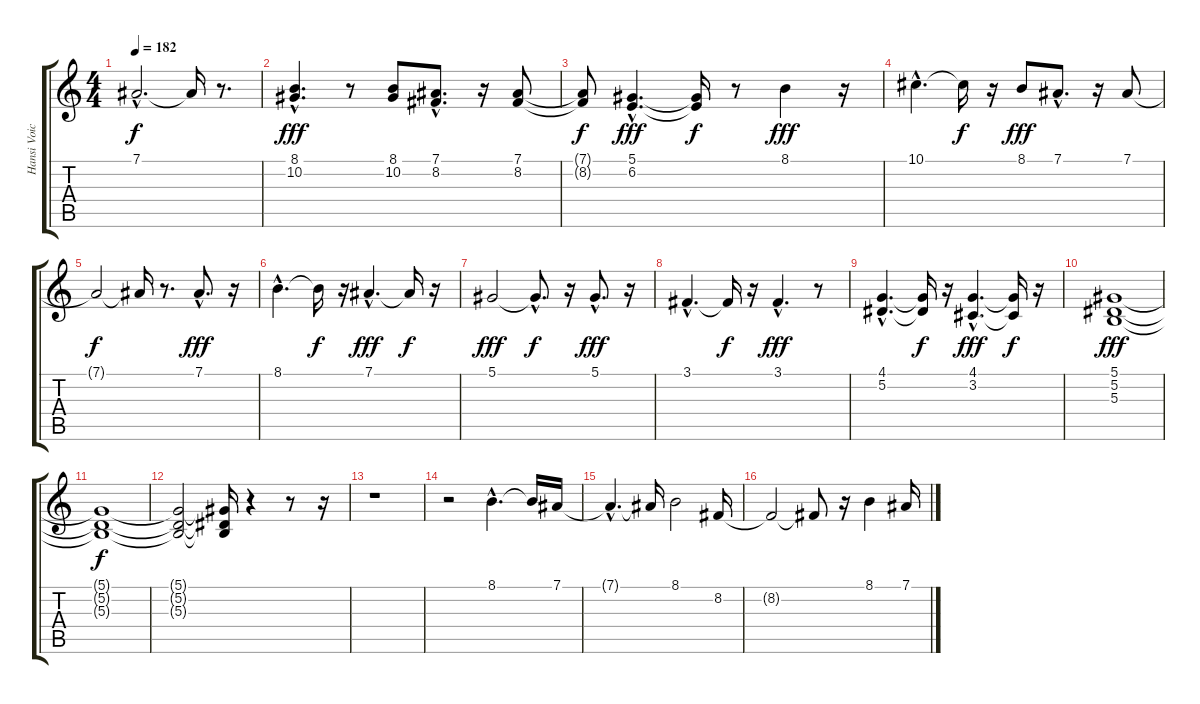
\track ("Hansi Voice" "Hansi Voic") {instrument fiddle}
\staff {score tabs}
\tuning (Eb4 Bb3 Gb3 Db3 Ab2 Eb2) {hide}
\ts (4 4)
\tempo 182
\clef g2
\ks c
7.1{hac t}.2{d dy f} 7.1{t}.16 r.8{d} |
(8.1{hac} 10.2{hac}).4{d dy fff} r.8 (8.1 10.2).8 (7.1{hac} 8.2{hac}).8{d} r.16 (7.1 8.2).8 |
(7.1{t} 8.2{t}).8{dy f} (5.1{hac} 6.2{hac}).4{d dy fff} (5.1{t} 6.2{t}).16{dy f} r.8 8.1.4{dy fff} r.16 |
10.1{hac}.4{d} 10.1{t}.16{dy f} r.16 8.1.8{dy fff} 7.1{hac}.8{d} r.16 7.1.8 |
7.1{t}.2{dy f} 7.1{t}.16 r.8{d} 7.1{hac}.8{d dy fff} r.16 |
8.1{hac}.4{d} 8.1{t}.16{dy f} r.16 7.1{hac}.4{d dy fff} 7.1{t}.16{dy f} r.16 |
5.1.2{dy fff} 5.1{hac t}.8{d dy f} r.16 5.1{hac}.8{d dy fff} r.16 |
3.1{hac}.4{d} 3.1{t}.16{dy f} r.16 3.1{hac}.4{d dy fff} r.8 |
(4.1{hac} 5.2{hac}).4{d} (4.1{t} 5.2{t}).16{dy f} r.16 (4.1{hac} 3.2{hac}).4{d dy fff} (4.1{t} 3.2{t}).16{dy f} r.16 |
(5.1 5.2 5.3).1{dy fff volume 12} |
(5.1{t} 5.2{t} 5.3{t}).1{dy f volume 6} |
(5.1{t} 5.2{t} 5.3{t}).2 (5.1{t} 5.2{t} 5.3{t}).16 r.4 r.8 r.16 |
r.1 |
r.2{volume 13 balance 6 instrument cello} 8.1{hac}.4{d} 8.1{t}.16 7.1.16 |
7.1{hac t}.4{d} 7.1{t}.16 8.1.2 8.2.16 |
8.2{t}.2 8.2{t}.8 r.16 8.1.4 7.1.16
